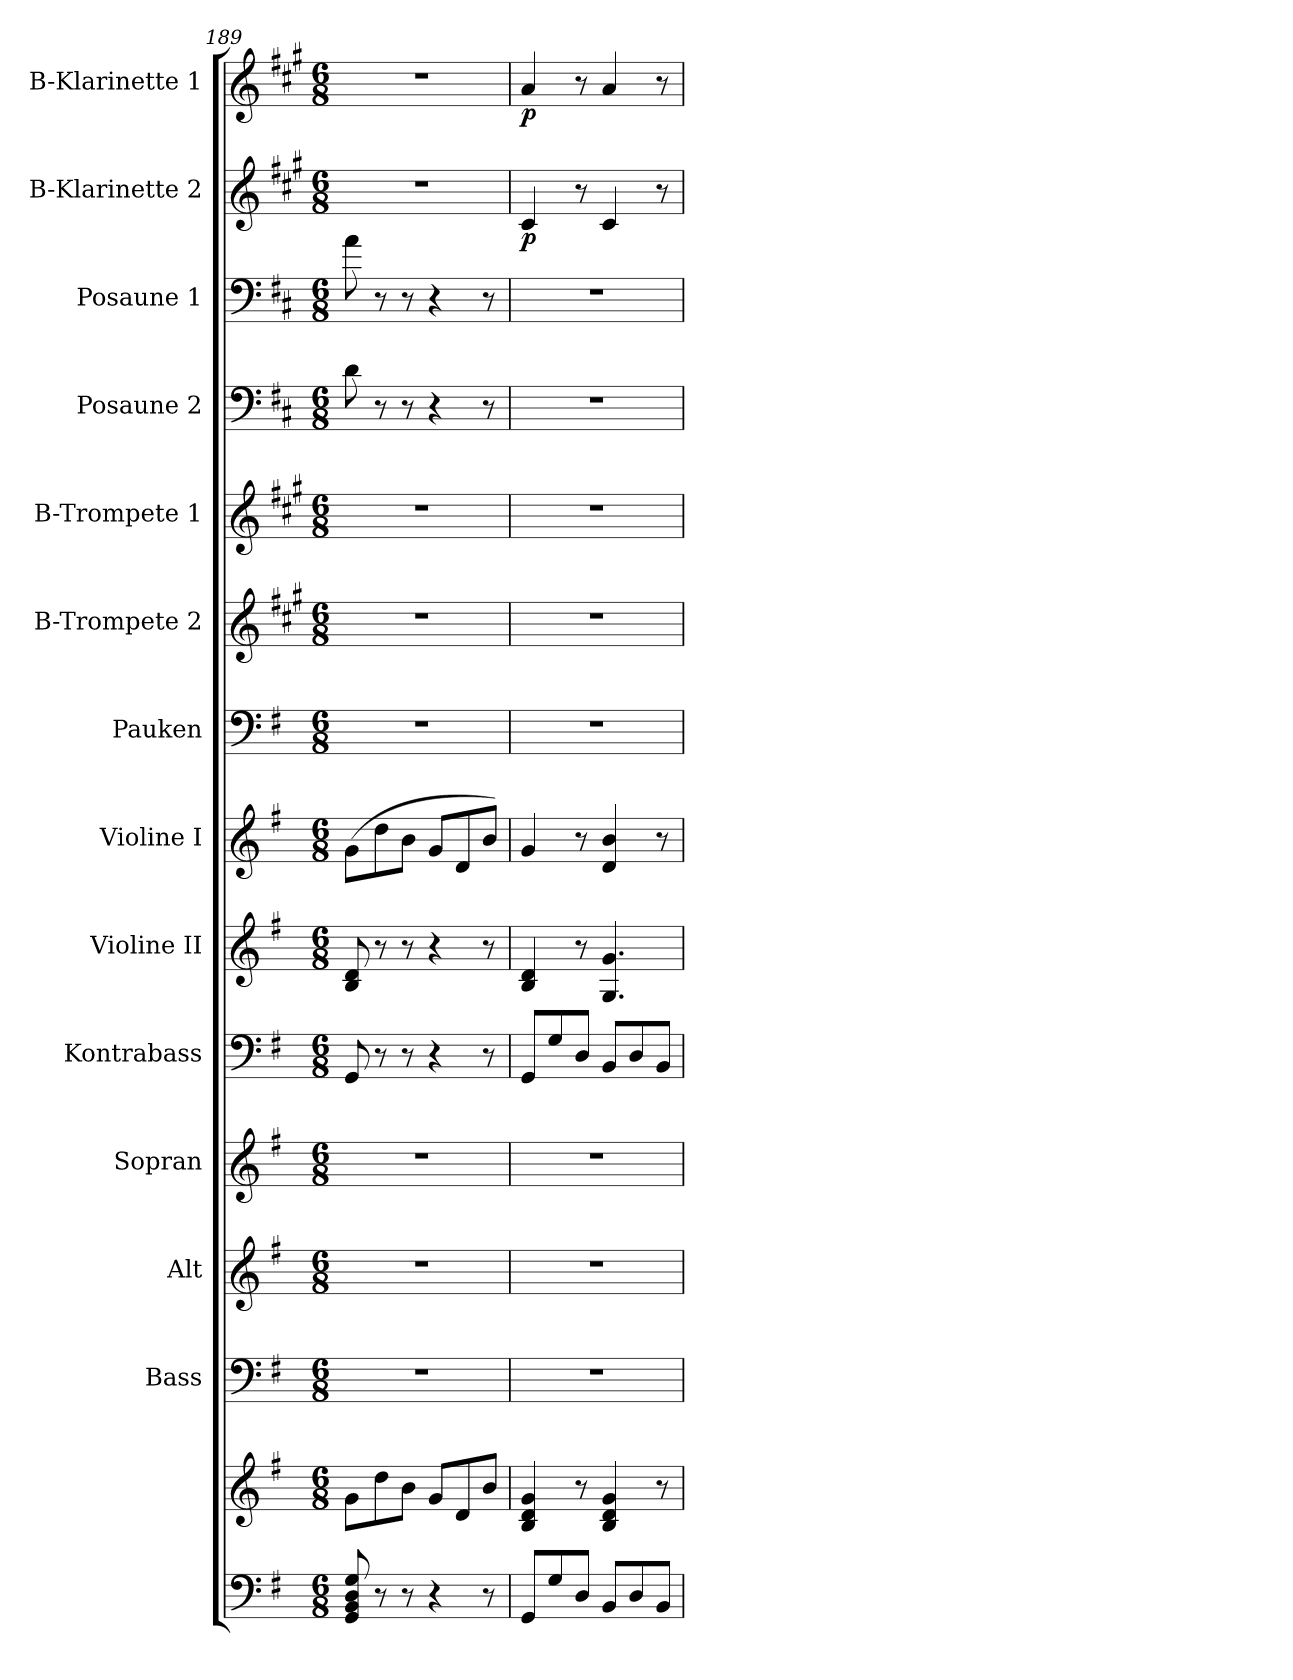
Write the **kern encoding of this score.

**kern	**kern	**kern	**kern	**kern	**kern	**kern	**kern	**kern	**kern	**kern	**kern	**kern	**kern	**dynam	**kern	**dynam
*part14	*part14	*part13	*part12	*part11	*part10	*part9	*part8	*part7	*part6	*part5	*part4	*part3	*part2	*part2	*part1	*part1
*staff15	*staff14	*staff13	*staff12	*staff11	*staff10	*staff9	*staff8	*staff7	*staff6	*staff5	*staff4	*staff3	*staff2	*staff2	*staff1	*staff1
*	*	*I"Bass	*I"Alt	*I"Sopran	*I"Kontrabass	*I"Violine II	*I"Violine I	*I"Pauken	*I"B-Trompete 2	*I"B-Trompete 1	*I"Posaune 2	*I"Posaune 1	*I"B-Klarinette 2	*	*I"B-Klarinette 1	*
*	*	*I'B.	*I'A.	*I'S.	*I'Kb.	*I'Vl. II	*I'Vl. I	*I'Pk.	*I'B Trp. 2	*I'B Trp. 1	*I'Pos. 2	*I'Pos. 1	*I'B Kl. 2	*	*I'B Kl. 1	*
*clefF4	*clefG2	*clefF4	*clefG2	*clefG2	*clefF4	*clefG2	*clefG2	*clefF4	*clefG2	*clefG2	*clefF4	*clefF4	*clefG2	*	*clefG2	*
*	*	*	*	*	*ITrd7c12	*	*	*	*ITrd1c2	*ITrd1c2	*ITrd4c7	*ITrd4c7	*ITrd1c2	*	*ITrd1c2	*
*k[f#]	*k[f#]	*k[f#]	*k[f#]	*k[f#]	*k[f#]	*k[f#]	*k[f#]	*k[f#]	*k[f#]	*k[f#]	*k[f#]	*k[f#]	*k[f#]	*	*k[f#]	*
*G:	*G:	*G:	*G:	*G:	*G:	*G:	*G:	*G:	*G:	*G:	*G:	*G:	*G:	*	*G:	*
*M6/8	*M6/8	*M6/8	*M6/8	*M6/8	*M6/8	*M6/8	*M6/8	*M6/8	*M6/8	*M6/8	*M6/8	*M6/8	*M6/8	*	*M6/8	*
=189	=189	=189	=189	=189	=189	=189	=189	=189	=189	=189	=189	=189	=189	=189	=189	=189
8GG/ 8BB/ 8D/ 8G/	8g\L	2.r	2.r	2.r	8GGG/	8B/ 8d/	(>8g\L	2.r	2.r	2.r	8G\	8d\	2.r	.	2.r	.
8r	8dd\	.	.	.	8r	8r	8dd\	.	.	.	8r	8r	.	.	.	.
8r	8b\J	.	.	.	8r	8r	8b\J	.	.	.	8r	8r	.	.	.	.
4r	8g/L	.	.	.	4r	4r	8g/L	.	.	.	4r	4r	.	.	.	.
.	8d/	.	.	.	.	.	8d/	.	.	.	.	.	.	.	.	.
8r	8b/J	.	.	.	8r	8r	8b/J)	.	.	.	8r	8r	.	.	.	.
=190	=190	=190	=190	=190	=190	=190	=190	=190	=190	=190	=190	=190	=190	=190	=190	=190
!	!	!	!	!	!	!	!	!	!	!	!	!	!	!LO:DY:b	!	!LO:DY:b
8GG/L	4B/ 4d/ 4g/	2.r	2.r	2.r	8GGG/L	4B/ 4d/	4g/	2.r	2.r	2.r	2.r	2.r	4B/	p	4g/	p
8G/	.	.	.	.	8GG/	.	.	.	.	.	.	.	.	.	.	.
8D/J	8r	.	.	.	8DD/J	8r	8r	.	.	.	.	.	8r	.	8r	.
8BB/L	4B/ 4d/ 4g/	.	.	.	8BBB/L	4.G/ 4.g/	4d/ 4b/	.	.	.	.	.	4B/	.	4g/	.
8D/	.	.	.	.	8DD/	.	.	.	.	.	.	.	.	.	.	.
8BB/J	8r	.	.	.	8BBB/J	.	8r	.	.	.	.	.	8r	.	8r	.
=	=	=	=	=	=	=	=	=	=	=	=	=	=	=	=	=
*-	*-	*-	*-	*-	*-	*-	*-	*-	*-	*-	*-	*-	*-	*-	*-	*-
